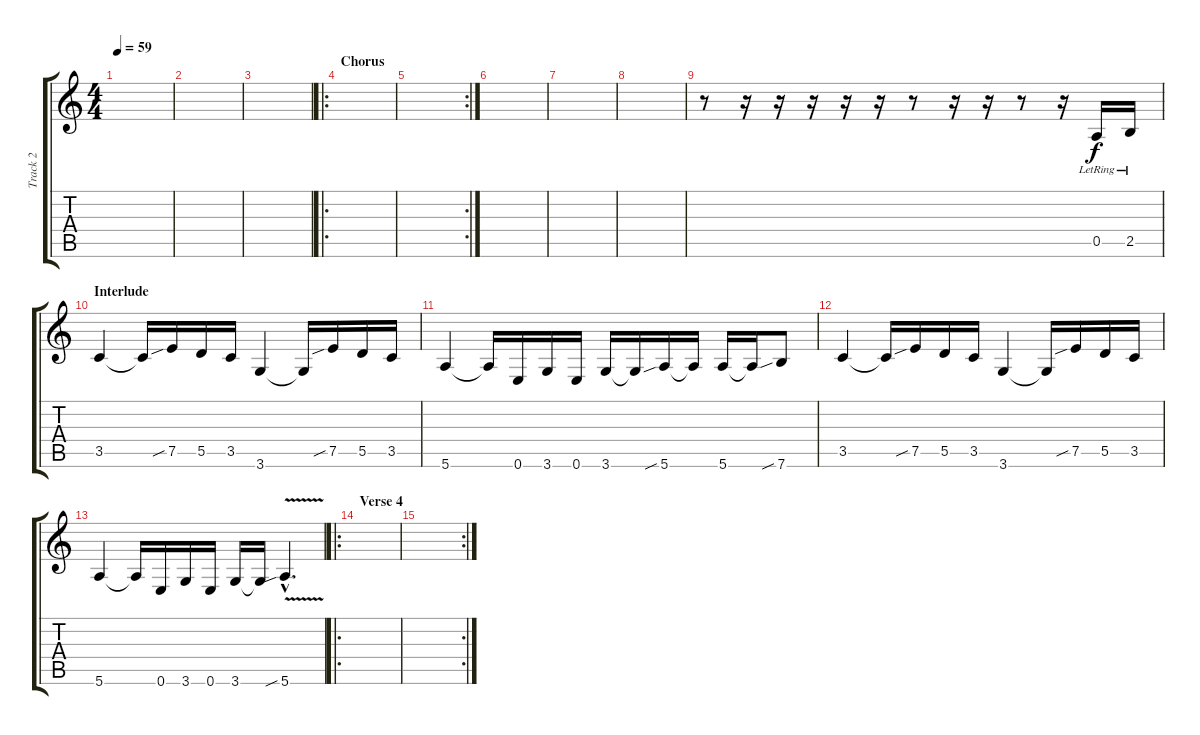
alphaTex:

\track ("Track 2" "Track 2") {instrument acousticguitarnylon}
\staff {score tabs}
\tuning (E4 B3 G3 D3 A2 E2) {hide}
\ts (4 4)
\tempo 59
\clef g2
\ks c
|
|
|
\ro
\section ("" "Chorus")
|
\rc 2
|
|
|
|
r.8 r.16 r.16 r.16 r.16 r.16 r.8 r.16 r.16 r.8 r.16 0.5{lr}.16 2.5{lr}.16 |
\section ("" "Interlude")
3.5.4 3.5{t}.16 7.5{sib}.16 5.5.16 3.5.16 3.6.4 3.6{t}.16 7.5{sib}.16 5.5.16 3.5.16 |
5.6.4 5.6{t}.16 0.6.16 3.6.16 0.6.16 3.6.16 3.6{t}.16 5.6{sib}.16 5.6{t}.16 5.6.16 5.6{t}.16 7.6{sib}.8 |
3.5.4 3.5{t}.16 7.5{sib}.16 5.5.16 3.5.16 3.6.4 3.6{t}.16 7.5{sib}.16 5.5.16 3.5.16 |
5.6.4 5.6{t}.16 0.6.16 3.6.16 0.6.16 3.6.16 3.6{t}.16 5.6{v sib hac}.4{d} |
\ro
\section ("" "Verse 4")
|
\rc 2
